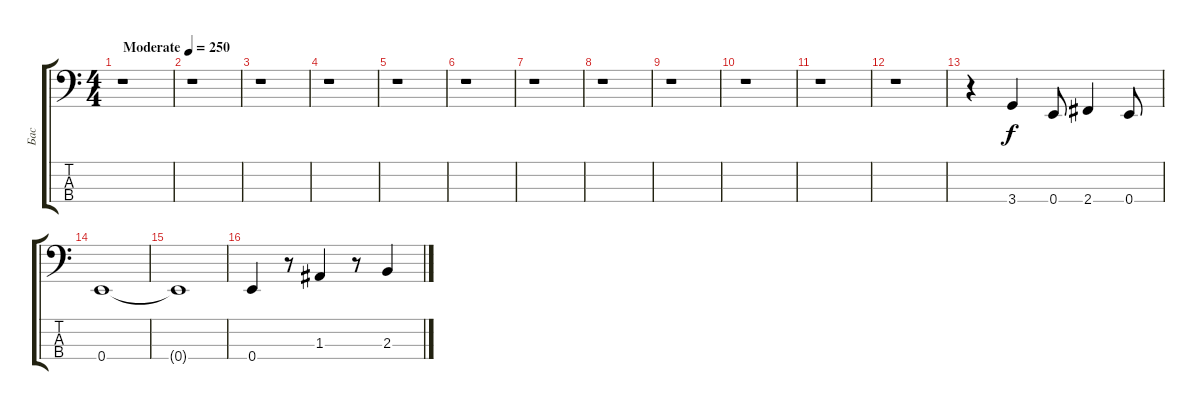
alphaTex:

\track ("Бас" "Бас") {instrument electricbasspick}
\staff {score tabs}
\tuning (G2 D2 A1 E1) {hide}
\ts (4 4)
\tempo (250 "Moderate")
\clef f4
\ks c
r.1{dy f instrument electricbasspick} |
r.1 |
r.1 |
r.1 |
r.1 |
r.1 |
r.1 |
r.1 |
r.1 |
r.1 |
r.1 |
r.1 |
r.4 3.4.4 0.4.8 2.4.4 0.4.8 |
0.4.1 |
0.4{t}.1 |
0.4.4 r.8 1.3.4 r.8 2.3.4
